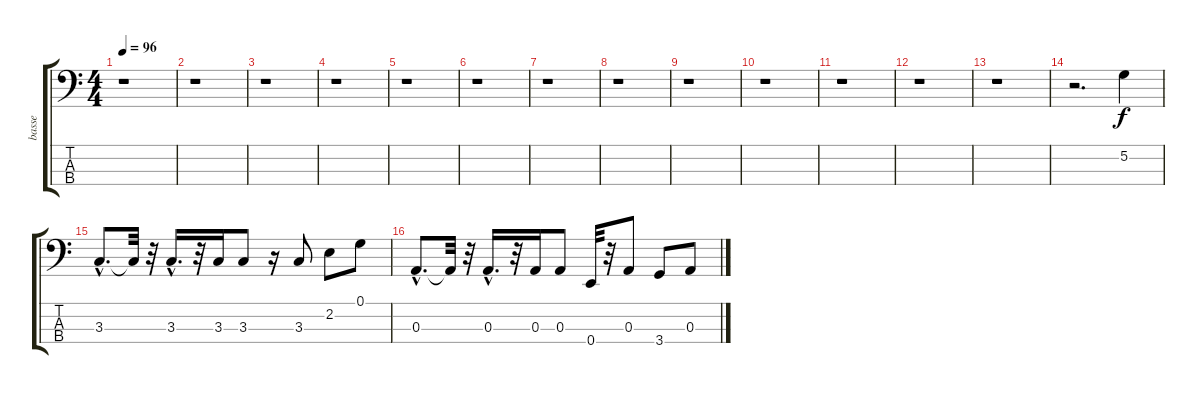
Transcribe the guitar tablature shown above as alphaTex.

\track ("basse" "basse") {instrument electricbasspick}
\staff {score tabs}
\tuning (G2 D2 A1 E1) {hide}
\ts (4 4)
\tempo 96
\clef f4
\ks c
r.1{dy f instrument electricbasspick} |
r.1 |
r.1 |
r.1 |
r.1 |
r.1 |
r.1 |
r.1 |
r.1 |
r.1 |
r.1 |
r.1 |
r.1 |
r.2{d} 5.2.4 |
3.3{hac}.8{d} 3.3{t}.32 r.32 3.3{hac}.16{d} r.32 3.3.16 3.3.8 r.16 3.3.8 2.2.8 0.1.8 |
0.3{hac}.8{d} 0.3{t}.32 r.32 0.3{hac}.16{d} r.32 0.3.16 0.3.8 0.4.32 r.32 0.3.8 3.4.8 0.3.8
